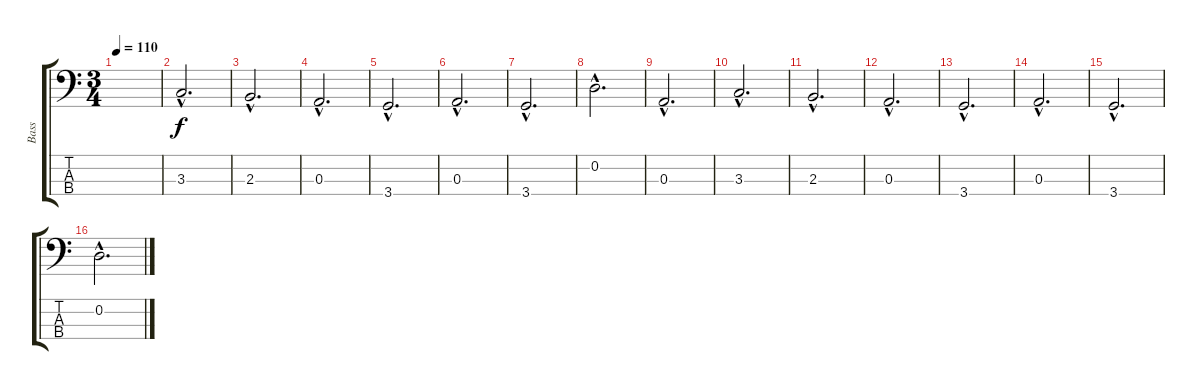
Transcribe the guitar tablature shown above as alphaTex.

\track ("Bass" "Bass") {instrument acousticbass}
\staff {score tabs}
\tuning (G2 D2 A1 E1) {hide}
\ts (3 4)
\tempo 110
\clef f4
\ks c
|
3.3{hac}.2{d} |
2.3{hac}.2{d} |
0.3{hac}.2{d} |
3.4{hac}.2{d} |
0.3{hac}.2{d} |
3.4{hac}.2{d} |
0.2{hac}.2{d} |
0.3{hac}.2{d} |
3.3{hac}.2{d} |
2.3{hac}.2{d} |
0.3{hac}.2{d} |
3.4{hac}.2{d} |
0.3{hac}.2{d} |
3.4{hac}.2{d} |
0.2{hac}.2{d}
